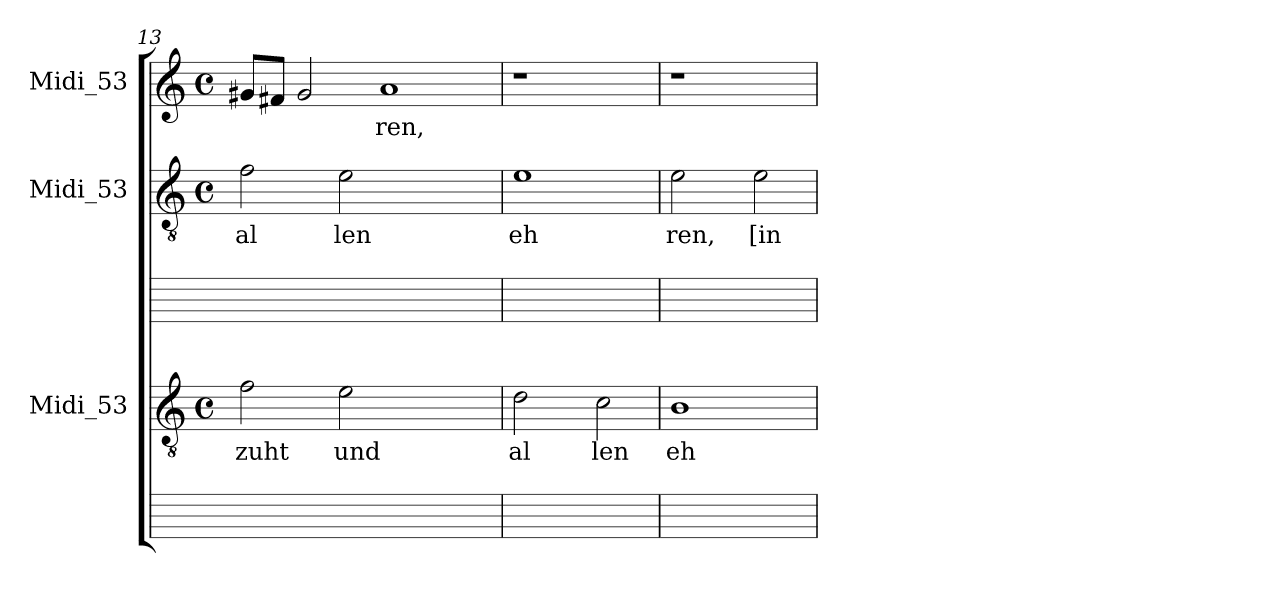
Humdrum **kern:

**kern	**kern	**text	**kern	**kern	**text	**kern	**text
*part5	*part4	*part4	*part3	*part2	*part2	*part1	*part1
*staff5	*staff4	*staff4	*staff3	*staff2	*staff2	*staff1	*staff1
*	*I"Midi_53	*	*	*I"Midi_53	*	*I"Midi_53	*
*	*clefGv2	*	*	*clefGv2	*	*clefG2	*
*	*k[]	*	*	*k[]	*	*k[]	*
*	*C:	*	*	*C:	*	*C:	*
*	*M4/4	*	*	*M4/4	*	*M4/4	*
*	*met(c)	*	*	*met(c)	*	*met(c)	*
=13C	=13C	=13C	=13C	=13C	=13C	=13C	=13C
!	!	!LO:LY:b	!	!	!LO:LY:b	!	!
4ryy	2f\	zuht	4ryy	2f\	al	8g#X/L	.
.	.	.	.	.	.	8f#X/J	.
1.ryy	.	.	1.ryy	.	.	2g#/	.
!	!	!LO:LY:b	!	!	!LO:LY:b	!	!
.	2e\	und	.	2e\	len	.	.
!	!	!	!	!	!	!	!LO:LY:b
.	.	.	.	.	.	1a	-ren,
.	2.ryy	.	.	2.ryy	.	.	.
=13D	=13D	=13D	=13D	=13D	=13D	=13D	=13D
!	!	!LO:LY:b	!	!	!LO:LY:b	!	!
4ryy	2d\	al	4ryy	1e	eh	1r	.
2.ryy	.	.	2.ryy	.	.	.	.
!	!	!LO:LY:b	!	!	!	!	!
.	2c\	len	.	.	.	.	.
=13E	=13E	=13E	=13E	=13E	=13E	=13E	=13E
!	!	!LO:LY:b	!	!	!LO:LY:b	!	!
4ryy	1B	eh	4ryy	2e\	ren,	1r	.
2.ryy	.	.	2.ryy	.	.	.	.
!	!	!	!	!	!LO:LY:b	!	!
.	.	.	.	2e\	[in	.	.
=	=	=	=	=	=	=	=
*-	*-	*-	*-	*-	*-	*-	*-
